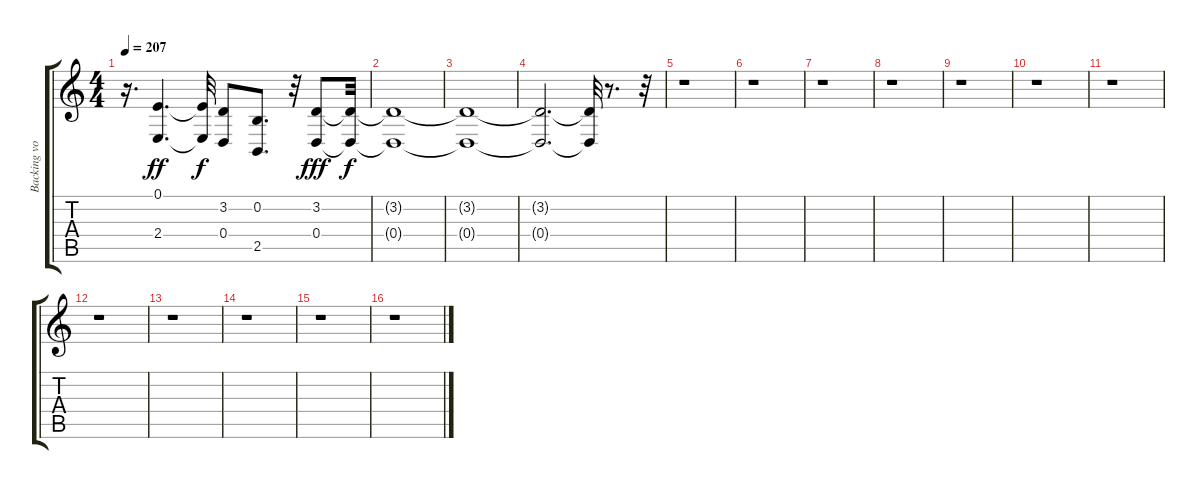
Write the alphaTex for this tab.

\track ("Backing vocals" "Backing vo") {instrument choiraahs}
\staff {score tabs}
\tuning (E4 B3 G3 D3 A2 E2) {hide}
\ts (4 4)
\tempo 207
\clef g2
\ks c
r.16{d dy f} (0.1 2.4).4{d dy ff} (0.1{t} 2.4{t}).32{dy f} (3.2 0.4).8 (0.2 2.5).8{d} r.32 (3.2 0.4).8{dy fff} (3.2{t} 0.4{t}).32{dy f} |
(3.2{t} 0.4{t}).1 |
(3.2{t} 0.4{t}).1 |
(3.2{t} 0.4{t}).2{d} (3.2{t} 0.4{t}).32 r.8{d} r.32 |
r.1 |
r.1 |
r.1 |
r.1 |
r.1 |
r.1 |
r.1 |
r.1 |
r.1 |
r.1 |
r.1 |
r.1
